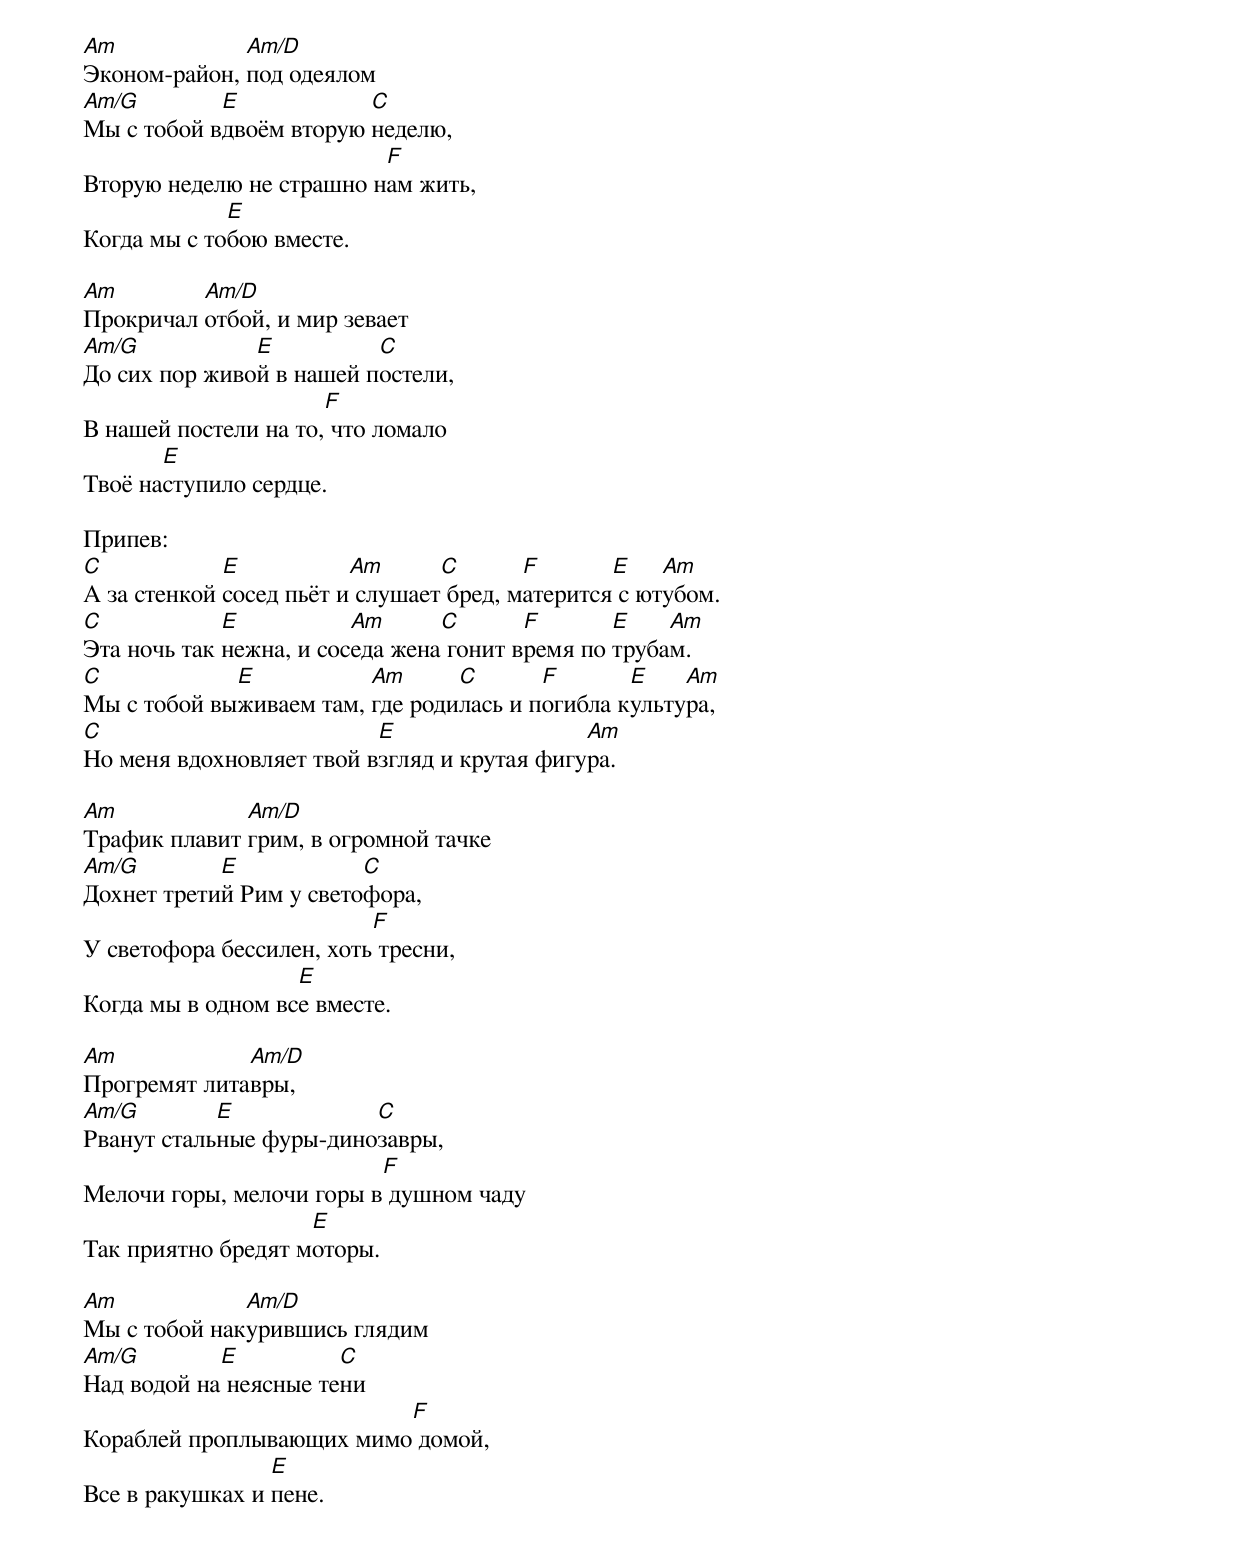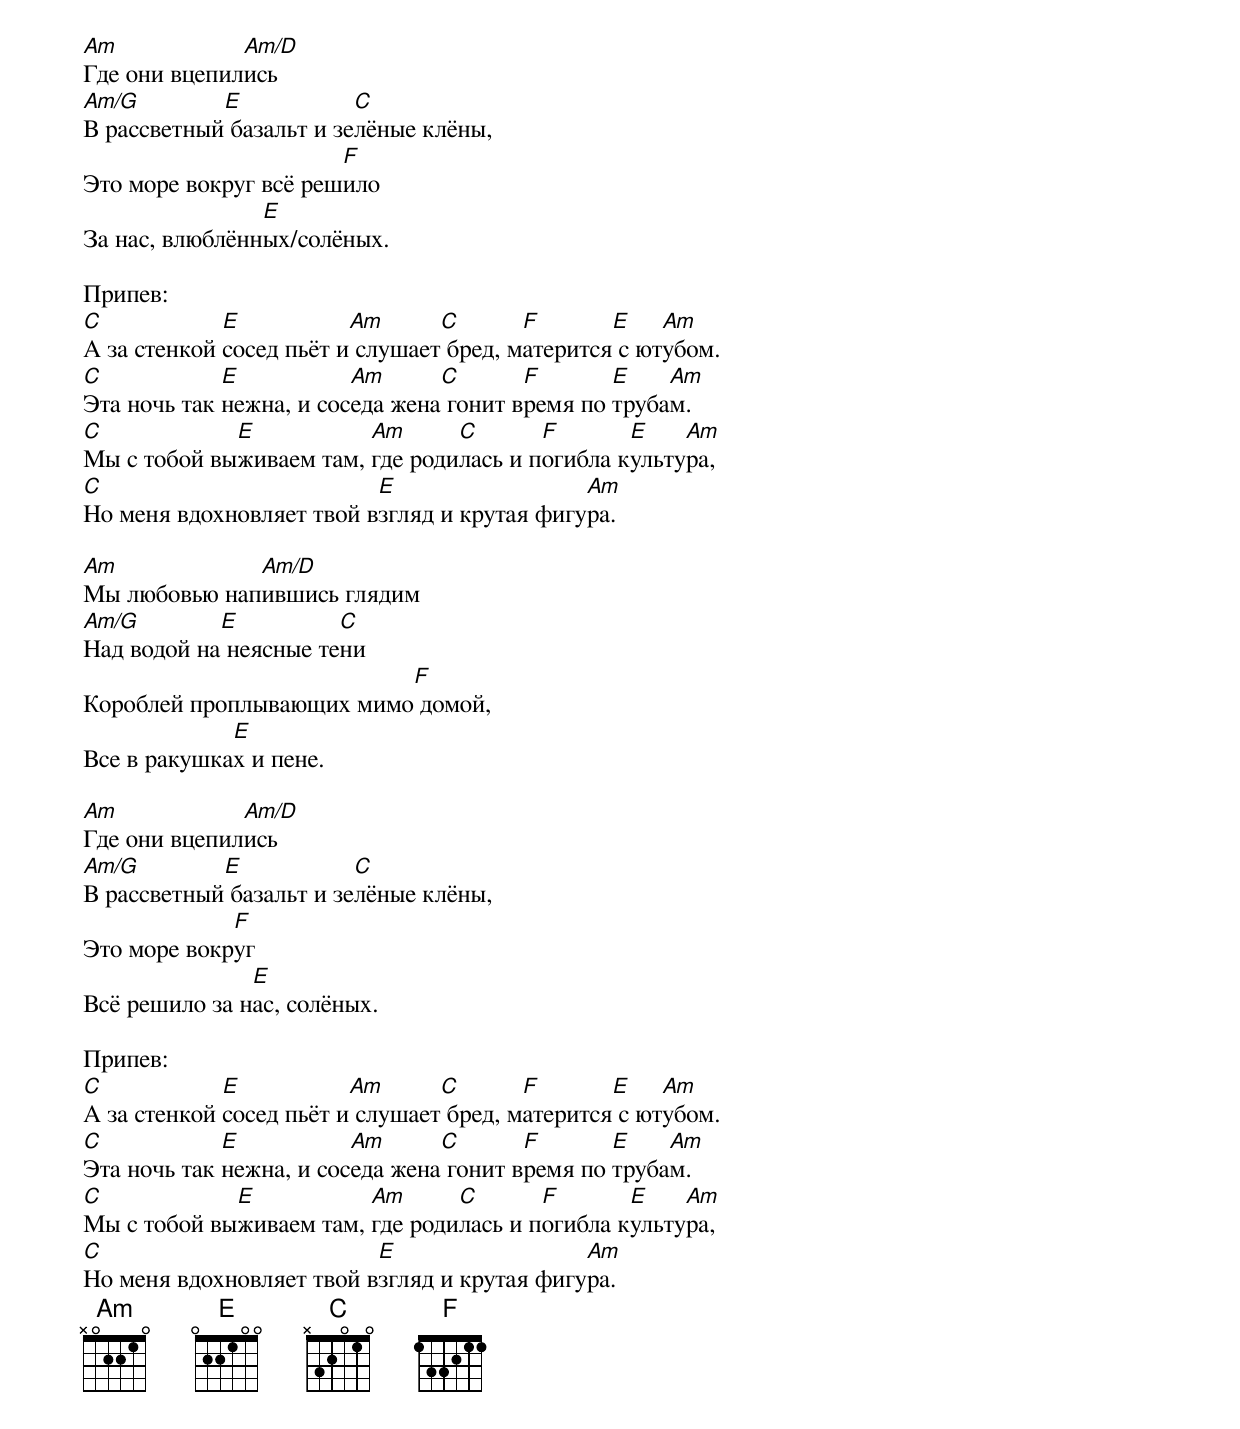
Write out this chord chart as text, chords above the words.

Am            Am/D
Эконом-район, под одеялом
Am/G        E            C
Мы с тобой вдвоём вторую неделю,
                          F
Вторую неделю не страшно нам жить,
             E
Когда мы с тобою вместе.

Am        Am/D
Прокричал отбой, и мир зевает
Am/G           E          C
До сих пор живой в нашей постели,
                      F
В нашей постели на то, что ломало
       E
Твоё наступило сердце.

Припев:
C            E           Am      C       F       E    Am
А за стенкой сосед пьёт и слушает бред, матерится с ютубом.
C            E           Am      C       F       E    Am
Эта ночь так нежна, и соседа жена гонит время по трубам.
C            E           Am      C       F       E    Am
Мы с тобой выживаем там, где родилась и погибла культура,
C                         E                  Am
Но меня вдохновляет твой взгляд и крутая фигура.

Am            Am/D
Трафик плавит грим, в огромной тачке
Am/G        E            C
Дохнет третий Рим у светофора,
                          F
У светофора бессилен, хоть тресни,
                   E
Когда мы в одном все вместе.

Am            Am/D
Прогремят литавры,
Am/G        E            C
Рванут стальные фуры-динозавры,
                          F
Мелочи горы, мелочи горы в душном чаду
                    E
Так приятно бредят моторы.

Am            Am/D
Мы с тобой накурившись глядим
Am/G        E          C
Над водой на неясные тени
                          F
Кораблей проплывающих мимо домой,
                 E
Все в ракушках и пене.

Am            Am/D
Где они вцепились
Am/G        E            C
В рассветный базальт и зелёные клёны,
                       F
Это море вокруг всё решило
                E
За нас, влюблённых/солёных.

Припев:
C            E           Am      C       F       E    Am
А за стенкой сосед пьёт и слушает бред, матерится с ютубом.
C            E           Am      C       F       E    Am
Эта ночь так нежна, и соседа жена гонит время по трубам.
C            E           Am      C       F       E    Am
Мы с тобой выживаем там, где родилась и погибла культура,
C                         E                  Am
Но меня вдохновляет твой взгляд и крутая фигура.

Am            Am/D
Мы любовью напившись глядим
Am/G        E          C
Над водой на неясные тени
                          F
Короблей проплывающих мимо домой,
             E
Все в ракушках и пене.

Am            Am/D
Где они вцепились
Am/G        E            C
В рассветный базальт и зелёные клёны,
             F
Это море вокруг
               E
Всё решило за нас, солёных.

Припев:
C            E           Am      C       F       E    Am
А за стенкой сосед пьёт и слушает бред, матерится с ютубом.
C            E           Am      C       F       E    Am
Эта ночь так нежна, и соседа жена гонит время по трубам.
C            E           Am      C       F       E    Am
Мы с тобой выживаем там, где родилась и погибла культура,
C                         E                  Am
Но меня вдохновляет твой взгляд и крутая фигура.
